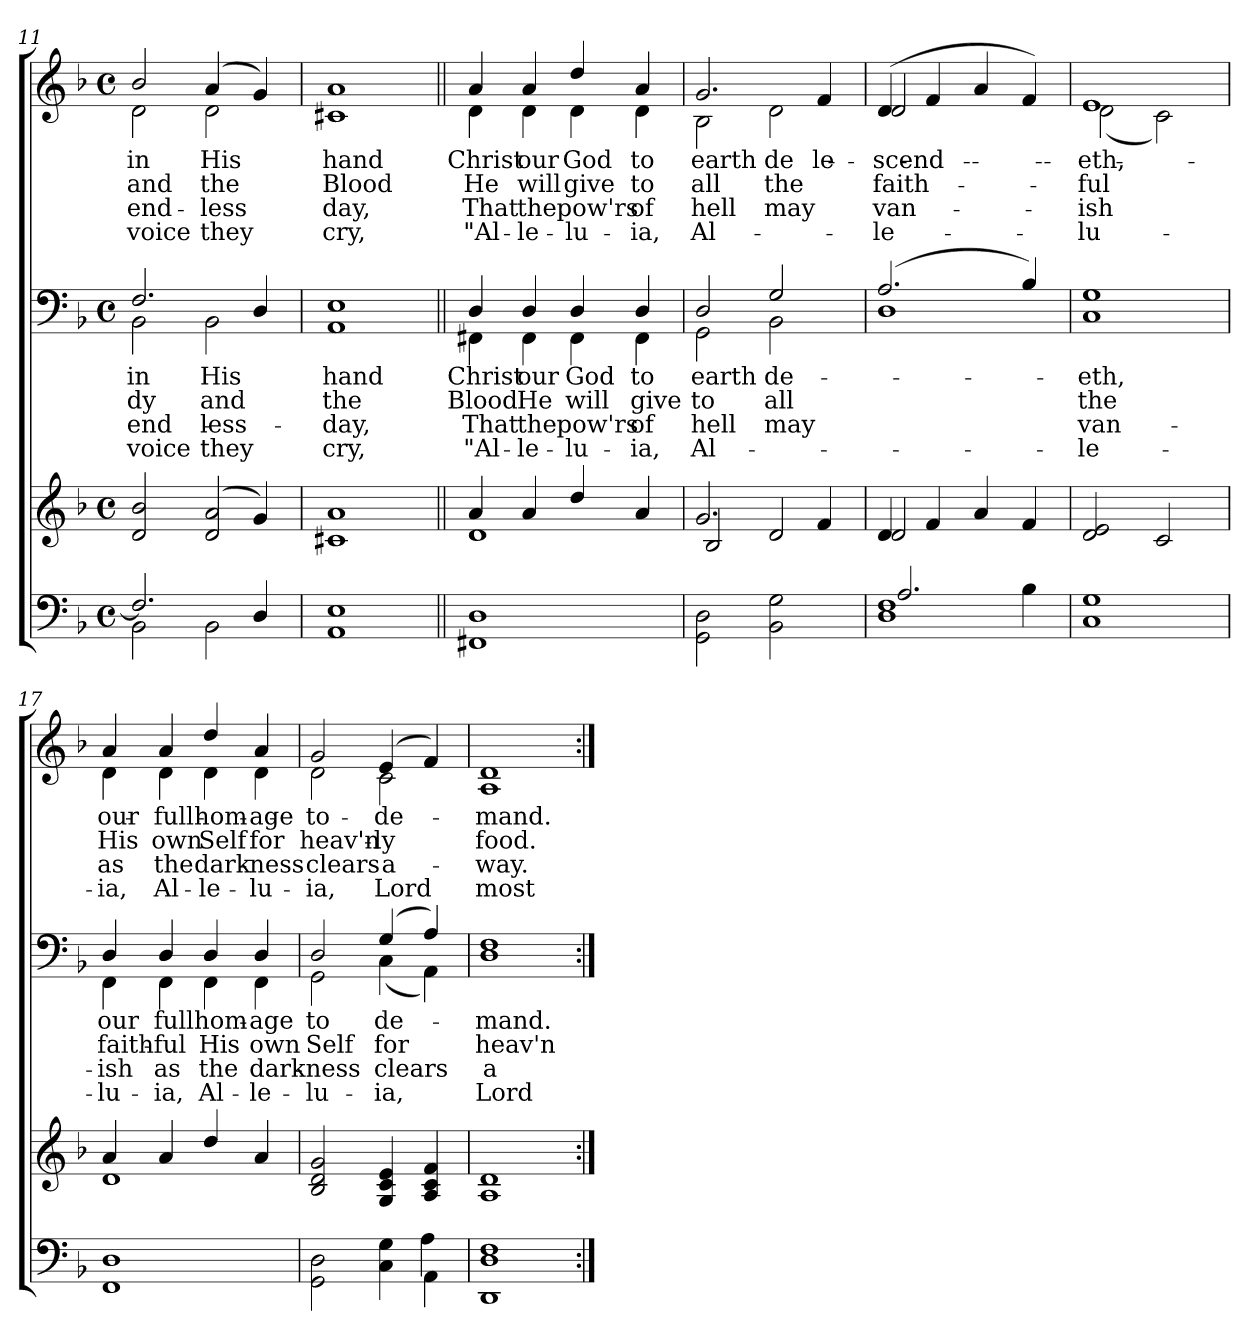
**kern	**kern	**kern	**text	**text	**text	**text	**kern	**text	**text	**text	**text
*part3	*part3	*part2	*part2	*part2	*part2	*part2	*part1	*part1	*part1	*part1	*part1
*staff4	*staff3	*staff2	*staff2	*staff2	*staff2	*staff2	*staff1	*staff1	*staff1	*staff1	*staff1
*clefF4	*clefG2	*clefF4	*	*	*	*	*clefG2	*	*	*	*
*k[b-]	*k[b-]	*k[b-]	*	*	*	*	*k[b-]	*	*	*	*
*F:	*F:	*F:	*	*	*	*	*F:	*	*	*	*
*M4/4	*M4/4	*M4/4	*	*	*	*	*M4/4	*	*	*	*
*met(c)	*met(c)	*met(c)	*	*	*	*	*met(c)	*	*	*	*
=11	=11	=11	=11	=11	=11	=11	=11	=11	=11	=11	=11
*^	*^	*	*	*	*	*	*	*	*	*	*
!	!	!	!	!	!LO:LY:a	!LO:LY:a	!LO:LY:a	!LO:LY:a	!	!LO:LY:b	!LO:LY:b	!LO:LY:b	!LO:LY:b
*	*	*	*	*^	*	*	*	*	*^	*	*	*	*
2.F/]	2BB-\	2d/ 2b-/	2.ryy	2.F/	2BB-\	in	-dy	end-	voice	2b-/	2d\	in	and	end-	voice
!	!	!	!	!	!	!LO:LY:a	!LO:LY:a	!LO:LY:a	!LO:LY:a	!	!	!LO:LY:b	!LO:LY:b	!LO:LY:b	!LO:LY:b
.	2BB-\	(2d/ 2a/	.	.	2BB-\	His	and	-less	they	(4a/	2d\	His	the	-less	they
4D/	.	.	4g/)	4D/	.	.	.	.	.	4g/)	.	.	.	.	.
*	*	*	*	*v	*v	*	*	*	*	*	*	*	*	*	*
*v	*v	*	*	*	*	*	*	*	*v	*v	*	*	*	*
=12	=12	=12	=12	=12	=12	=12	=12	=12	=12	=12	=12	=12
!	!	!	!	!LO:LY:a	!LO:LY:a	!LO:LY:a	!LO:LY:a	!	!LO:LY:b	!LO:LY:b	!LO:LY:b	!LO:LY:b
*	*v	*v	*	*	*	*	*	*	*	*	*	*
1AA 1E	1c#X 1a	1AA 1E	hand	the	day,	cry,	1c#X 1a	hand	Blood	day,	cry,
!!LO:LB:g=z
=13||	=13||	=13||	=13||	=13||	=13||	=13||	=13||	=13||	=13||	=13||	=13||
*	*^	*	*	*	*	*	*	*	*	*	*
!	!	!	!	!LO:LY:a	!LO:LY:a	!LO:LY:a	!LO:LY:a	!	!LO:LY:b	!LO:LY:b	!LO:LY:b	!LO:LY:b
*	*	*	*^	*	*	*	*	*^	*	*	*	*
1FF#X 1D	4a/	1d	4D/	4FF#X\	Christ	Blood	That	"Al-	4a/	4d\	Christ	He	That	"Al-
!	!	!	!	!	!LO:LY:a	!LO:LY:a	!LO:LY:a	!LO:LY:a	!	!	!LO:LY:b	!LO:LY:b	!LO:LY:b	!LO:LY:b
.	4a/	.	4D/	4FF#\	our	He	the	-le-	4a/	4d\	our	will	the	-le-
!	!	!	!	!	!LO:LY:a	!LO:LY:a	!LO:LY:a	!LO:LY:a	!	!	!LO:LY:b	!LO:LY:b	!LO:LY:b	!LO:LY:b
.	4dd/	.	4D/	4FF#\	God	will	pow'rs	-lu-	4dd/	4d\	God	give	pow'rs	-lu-
!	!	!	!	!	!LO:LY:a	!LO:LY:a	!LO:LY:a	!LO:LY:a	!	!	!LO:LY:b	!LO:LY:b	!LO:LY:b	!LO:LY:b
.	4a/	.	4D/	4FF#\	to	give	of	-ia,	4a/	4d\	to	to	of	-ia,
=14	=14	=14	=14	=14	=14	=14	=14	=14	=14	=14	=14	=14	=14	=14
!	!	!	!	!	!LO:LY:a	!LO:LY:a	!LO:LY:a	!LO:LY:a	!	!	!LO:LY:b	!LO:LY:b	!LO:LY:b	!LO:LY:b
2GG\ 2D\	2.g/	2B-/	2D/	2GG\	earth	to	hell	Al-	2.g/	2B-\	earth	all	hell	Al-
!	!	!	!	!	!LO:LY:a	!LO:LY:a	!LO:LY:a	!	!	!	!LO:LY:b	!LO:LY:b	!LO:LY:b	!
2BB-\ 2G\	.	2d/	2G/	2BB-\	de-	all	may	.	.	2d\	-de-	the	may	.
!	!	!	!	!	!	!	!	!	!	!	!LO:LY:b:rj	!	!	!
.	4f/	.	.	.	.	.	.	.	4f/	.	le-	.	.	.
=15	=15	=15	=15	=15	=15	=15	=15	=15	=15	=15	=15	=15	=15	=15
*^	*	*	*	*	*	*	*	*	*	*	*	*	*	*
!	!	!	!	!	!	!	!	!	!	!	!	!LO:LY:b	!LO:LY:b	!LO:LY:b	!LO:LY:b
1D 1F	2.A/	4d/	2d/	(2.A/	1D	.	.	.	.	(>4d/	2d/	-scend-	faith-	van-	-le-
.	.	4f/	.	.	.	.	.	.	.	4f/	.	.	.	.	.
.	.	4a/	2ryy	.	.	.	.	.	.	4a/	2ryy	.	.	.	.
.	4B-\	4f/	.	4B-/)	.	.	.	.	.	4f/)	.	.	.	.	.
*	*	*v	*v	*	*	*	*	*	*	*	*	*	*	*	*
*	*	*	*v	*v	*	*	*	*	*	*	*	*	*	*
=16	=16	=16	=16	=16	=16	=16	=16	=16	=16	=16	=16	=16	=16
!	!	!	!	!LO:LY:a	!LO:LY:a	!LO:LY:a	!LO:LY:a	!	!	!LO:LY:b	!LO:LY:b	!LO:LY:b	!LO:LY:b
*v	*v	*	*	*	*	*	*	*	*	*	*	*	*
1C 1G	2d/ 2e/	1C 1G	-eth,	the	van-	-le-	1e	(<2d\	-eth,	-ful	-ish	-lu-
.	2c/	.	.	.	.	.	.	2c\)	.	.	.	.
=17	=17	=17	=17	=17	=17	=17	=17	=17	=17	=17	=17	=17
*	*^	*	*	*	*	*	*	*	*	*	*	*
!	!	!	!	!LO:LY:a	!LO:LY:a	!LO:LY:a	!LO:LY:a	!	!	!LO:LY:b	!LO:LY:b	!LO:LY:b	!LO:LY:b
*	*	*	*^	*	*	*	*	*	*	*	*	*	*
1FF 1D	4a/	1d	4D/	4FF\	our	faith-	-ish	-lu-	4a/	4d\	our	His	as	-ia,
!	!	!	!	!	!LO:LY:a	!LO:LY:a	!LO:LY:a	!LO:LY:a	!	!	!LO:LY:b	!LO:LY:b	!LO:LY:b	!LO:LY:b
.	4a/	.	4D/	4FF\	full	-ful	as	-ia,	4a/	4d\	full	own	the	Al-
!	!	!	!	!	!LO:LY:a	!LO:LY:a	!LO:LY:a	!LO:LY:a	!	!	!LO:LY:b	!LO:LY:b	!LO:LY:b	!LO:LY:b
.	4dd/	.	4D/	4FF\	hom-	His	the	Al-	4dd/	4d\	hom-	Self	dark-	-le-
!	!	!	!	!	!LO:LY:a	!LO:LY:a	!LO:LY:a	!LO:LY:a	!	!	!LO:LY:b	!LO:LY:b	!LO:LY:b	!LO:LY:b
.	4a/	.	4D/	4FF\	-age	own	dark-	-le-	4a/	4d\	-age	for	-ness	-lu-
*	*v	*v	*	*	*	*	*	*	*	*	*	*	*	*
=18	=18	=18	=18	=18	=18	=18	=18	=18	=18	=18	=18	=18	=18
*^	*	*	*	*	*	*	*	*	*	*	*	*	*
!	!	!	!	!	!LO:LY:a	!LO:LY:a	!LO:LY:a	!LO:LY:a	!	!	!LO:LY:b	!LO:LY:b	!LO:LY:b	!LO:LY:b
2GG\ 2D\	2.ryy	2B-/ 2d/ 2g/	2D/	2GG\	to	Self	-ness	-lu-	2g/	2d\	to	heav'n-	clears	-ia,
!	!	!	!	!	!LO:LY:a	!LO:LY:a	!LO:LY:a	!LO:LY:a	!	!	!LO:LY:b	!LO:LY:b	!LO:LY:b	!LO:LY:b
4C\ 4G\	.	4G/ 4c/ 4e/	(4G/	(<4C\	de-	for	clears	-ia,	(4e/	2c\	de-	-ly	a-	Lord
4AA\	4A\	4A/ 4c/ 4f/	4A/)	4AA\)	.	.	.	.	4f/)	.	.	.	.	.
*	*	*	*	*	*	*	*	*	*v	*v	*	*	*	*
=19	=19	=19	=19	=19	=19	=19	=19	=19	=19	=19	=19	=19	=19
!	!	!	!	!	!LO:LY:a	!LO:LY:a	!LO:LY:a	!LO:LY:a	!	!LO:LY:b	!LO:LY:b	!LO:LY:b	!LO:LY:b
*v	*v	*	*v	*v	*	*	*	*	*	*	*	*	*
1DD 1D 1F	1A 1d	1D 1F	-mand.	heav'n-	a-	Lord	1A 1d	-mand.	food.	-way.	most
=:|!	=:|!	=:|!	=:|!	=:|!	=:|!	=:|!	=:|!	=:|!	=:|!	=:|!	=:|!
*-	*-	*-	*-	*-	*-	*-	*-	*-	*-	*-	*-
